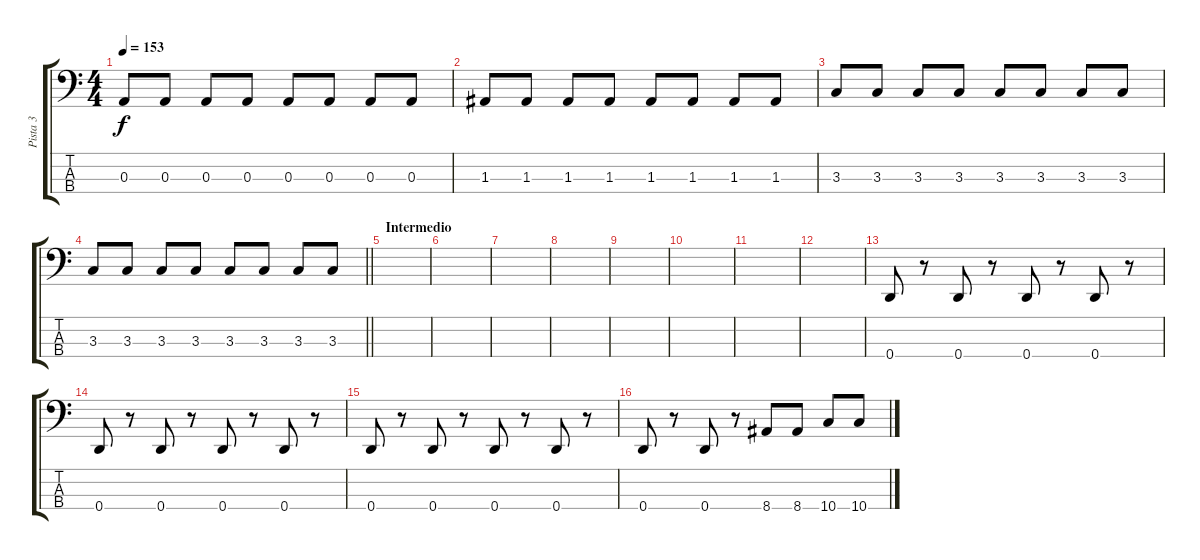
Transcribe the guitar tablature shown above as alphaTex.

\track ("Pista 3" "Pista 3") {instrument electricbasspick}
\staff {score tabs}
\tuning (G2 D2 A1 D1) {hide}
\ts (4 4)
\tempo 153
\clef f4
\ks c
0.3.8{dy f} 0.3.8 0.3.8 0.3.8 0.3.8 0.3.8 0.3.8 0.3.8 |
1.3.8 1.3.8 1.3.8 1.3.8 1.3.8 1.3.8 1.3.8 1.3.8 |
3.3.8 3.3.8 3.3.8 3.3.8 3.3.8 3.3.8 3.3.8 3.3.8 |
\barLineRight lightlight
3.3.8 3.3.8 3.3.8 3.3.8 3.3.8 3.3.8 3.3.8 3.3.8 |
\section ("" "Intermedio")
|
|
|
|
|
|
|
|
0.4.8 r.8 0.4.8 r.8 0.4.8 r.8 0.4.8 r.8 |
0.4.8 r.8 0.4.8 r.8 0.4.8 r.8 0.4.8 r.8 |
0.4.8 r.8 0.4.8 r.8 0.4.8 r.8 0.4.8 r.8 |
0.4.8 r.8 0.4.8 r.8 8.4.8 8.4.8 10.4.8 10.4.8
